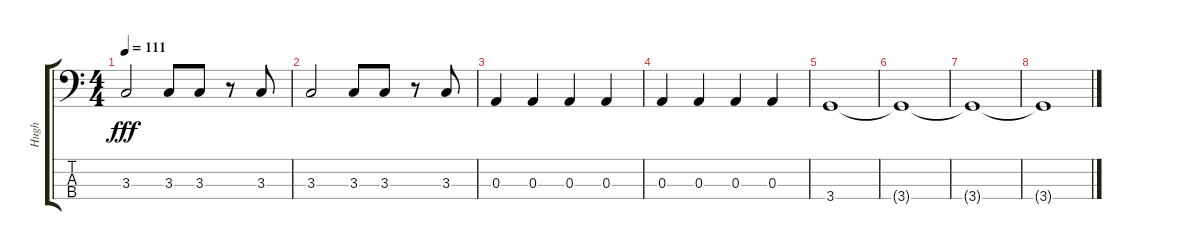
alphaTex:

\track ("Hugh" "Hugh") {instrument electricbasspick}
\staff {score tabs}
\tuning (G2 D2 A1 E1) {hide}
\ts (4 4)
\tempo 111
\clef f4
\ks c
3.3.2{dy fff} 3.3.8 3.3.8 r.8 3.3.8 |
3.3.2 3.3.8 3.3.8 r.8 3.3.8 |
0.3.4 0.3.4 0.3.4 0.3.4 |
0.3.4 0.3.4 0.3.4 0.3.4 |
3.4.1 |
3.4{t}.1 |
3.4{t}.1 |
3.4{t}.1
